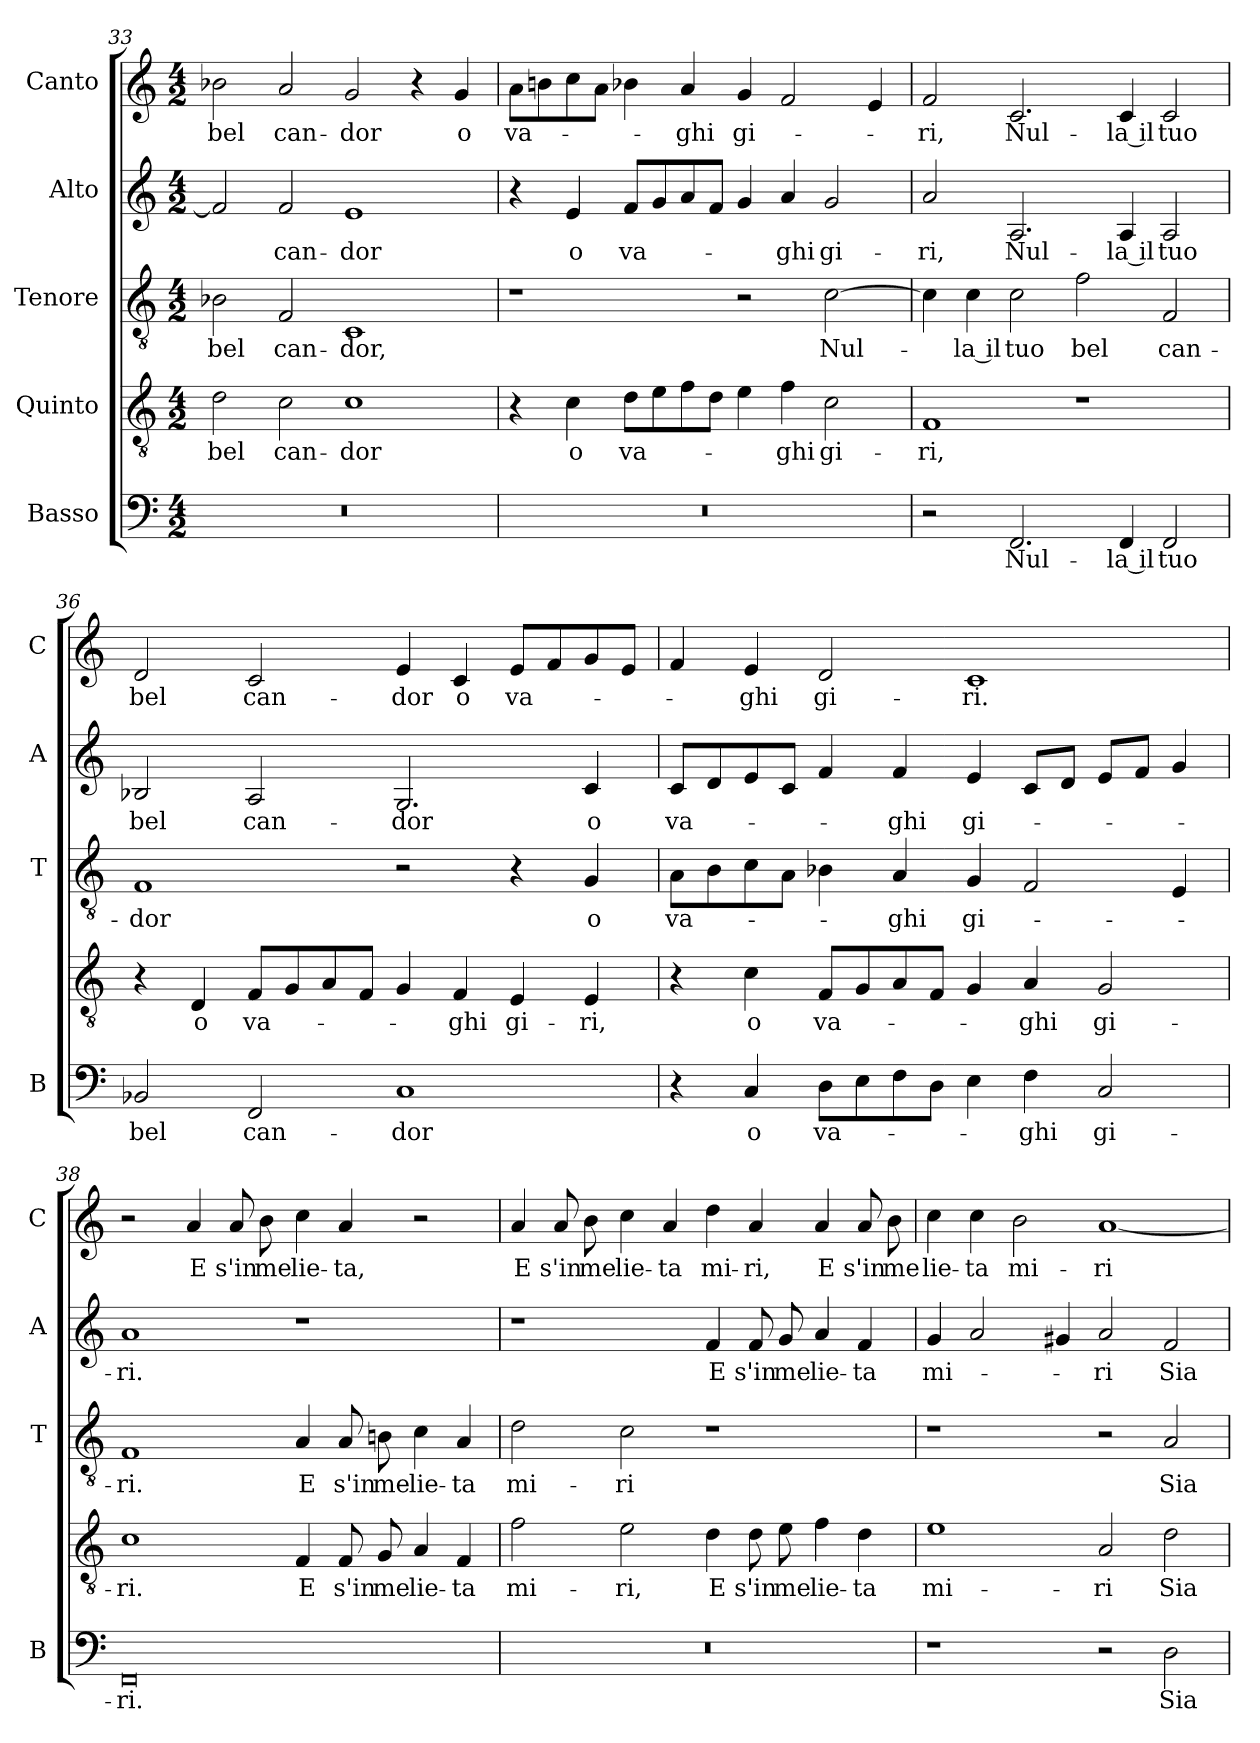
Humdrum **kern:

**kern	**text	**kern	**text	**kern	**text	**kern	**text	**kern	**text
*part5	*part5	*part4	*part4	*part3	*part3	*part2	*part2	*part1	*part1
*staff5	*staff5	*staff4	*staff4	*staff3	*staff3	*staff2	*staff2	*staff1	*staff1
*I"Basso	*	*I"Quinto	*	*I"Tenore	*	*I"Alto	*	*I"Canto	*
*I'B	*	*	*	*I'T	*	*I'A	*	*I'C	*
*clefF4	*	*clefGv2	*	*clefGv2	*	*clefG2	*	*clefG2	*
*k[]	*	*k[]	*	*k[]	*	*k[]	*	*k[]	*
*M4/2	*	*M4/2	*	*M4/2	*	*M4/2	*	*M4/2	*
=33	=33	=33	=33	=33	=33	=33	=33	=33	=33
0r	.	2d	bel	2B-X	bel	2f]	.	2b-X	bel
.	.	2c	can-	2F	can-	2f	can-	2a	can-
.	.	1c	-dor	1C	-dor,	1e	-dor	2g	-dor
.	.	.	.	.	.	.	.	4r	.
.	.	.	.	.	.	.	.	4g	o
=34	=34	=34	=34	=34	=34	=34	=34	=34	=34
0r	.	4r	.	1r	.	4r	.	8aL	va-
.	.	.	.	.	.	.	.	8bn	.
.	.	4c	o	.	.	4e	o	8cc	.
.	.	.	.	.	.	.	.	8aJ	.
.	.	8dL	va-	.	.	8fL	va-	4b-X	.
.	.	8e	.	.	.	8g	.	.	.
.	.	8f	.	.	.	8a	.	4a	-ghi
.	.	8dJ	.	.	.	8fJ	.	.	.
.	.	4e	.	2r	.	4g	.	4g	gi-
.	.	4f	-ghi	.	.	4a	-ghi	2f	.
.	.	2c	gi-	[2c	Nul-	2g	gi-	.	.
.	.	.	.	.	.	.	.	4e	.
=35	=35	=35	=35	=35	=35	=35	=35	=35	=35
2r	.	1F	-ri,	4c]	.	2a	-ri,	2f	-ri,
.	.	.	.	4c	-la il	.	.	.	.
2.FF	Nul-	.	.	2c	tuo	2.A	Nul-	2.c	Nul-
.	.	1r	.	2f	bel	.	.	.	.
4FF	-la il	.	.	.	.	4A	-la il	4c	-la il
2FF	tuo	.	.	2F	can-	2A	tuo	2c	tuo
=36	=36	=36	=36	=36	=36	=36	=36	=36	=36
2BB-X	bel	4r	.	1F	-dor	2B-X	bel	2d	bel
.	.	4D	o	.	.	.	.	.	.
2FF	can-	8FL	va-	.	.	2A	can-	2c	can-
.	.	8G	.	.	.	.	.	.	.
.	.	8A	.	.	.	.	.	.	.
.	.	8FJ	.	.	.	.	.	.	.
1C	-dor	4G	.	2r	.	2.G	-dor	4e	-dor
.	.	4F	-ghi	.	.	.	.	4c	o
.	.	4E	gi-	4r	.	.	.	8eL	va-
.	.	.	.	.	.	.	.	8f	.
.	.	4E	-ri,	4G	o	4c	o	8g	.
.	.	.	.	.	.	.	.	8eJ	.
=37	=37	=37	=37	=37	=37	=37	=37	=37	=37
4r	.	4r	.	8AL	va-	8cL	va-	4f	.
.	.	.	.	8B	.	8d	.	.	.
4C	o	4c	o	8c	.	8e	.	4e	-ghi
.	.	.	.	8AJ	.	8cJ	.	.	.
8DL	va-	8FL	va-	4B-X	.	4f	.	2d	gi-
8E	.	8G	.	.	.	.	.	.	.
8F	.	8A	.	4A	-ghi	4f	-ghi	.	.
8DJ	.	8FJ	.	.	.	.	.	.	.
4E	.	4G	.	4G	gi-	4e	gi-	1c	-ri.
4F	-ghi	4A	-ghi	2F	.	8cL	.	.	.
.	.	.	.	.	.	8dJ	.	.	.
2C	gi-	2G	gi-	.	.	8eL	.	.	.
.	.	.	.	.	.	8fJ	.	.	.
.	.	.	.	4E	.	4g	.	.	.
=38	=38	=38	=38	=38	=38	=38	=38	=38	=38
0FF	-ri.	1c	-ri.	1F	-ri.	1a	-ri.	2r	.
.	.	.	.	.	.	.	.	4a	E
.	.	.	.	.	.	.	.	8a	s'in
.	.	.	.	.	.	.	.	8b	me
.	.	4F	E	4A	E	1r	.	4cc	lie-
.	.	8F	s'in	8A	s'in	.	.	4a	-ta,
.	.	8G	me	8Bn	me	.	.	.	.
.	.	4A	lie-	4c	lie-	.	.	2r	.
.	.	4F	-ta	4A	-ta	.	.	.	.
=39	=39	=39	=39	=39	=39	=39	=39	=39	=39
0r	.	2f	mi-	2d	mi-	1r	.	4a	E
.	.	.	.	.	.	.	.	8a	s'in
.	.	.	.	.	.	.	.	8b	me
.	.	2e	-ri,	2c	-ri	.	.	4cc	lie-
.	.	.	.	.	.	.	.	4a	-ta
.	.	4d	E	1r	.	4f	E	4dd	mi-
.	.	8d	s'in	.	.	8f	s'in	4a	-ri,
.	.	8e	me	.	.	8g	me	.	.
.	.	4f	lie-	.	.	4a	lie-	4a	E
.	.	4d	-ta	.	.	4f	-ta	8a	s'in
.	.	.	.	.	.	.	.	8b	me
=40	=40	=40	=40	=40	=40	=40	=40	=40	=40
1r	.	1e	mi-	1r	.	4g	mi-	4cc	lie-
.	.	.	.	.	.	2a	.	4cc	-ta
.	.	.	.	.	.	.	.	2b	mi-
.	.	.	.	.	.	4g#X	.	.	.
2r	.	2A	-ri	2r	.	2a	-ri	[1a	-ri
2D	Sia	2d	Sia	2A	Sia	2f	Sia	.	.
=	=	=	=	=	=	=	=	=	=
*-	*-	*-	*-	*-	*-	*-	*-	*-	*-
